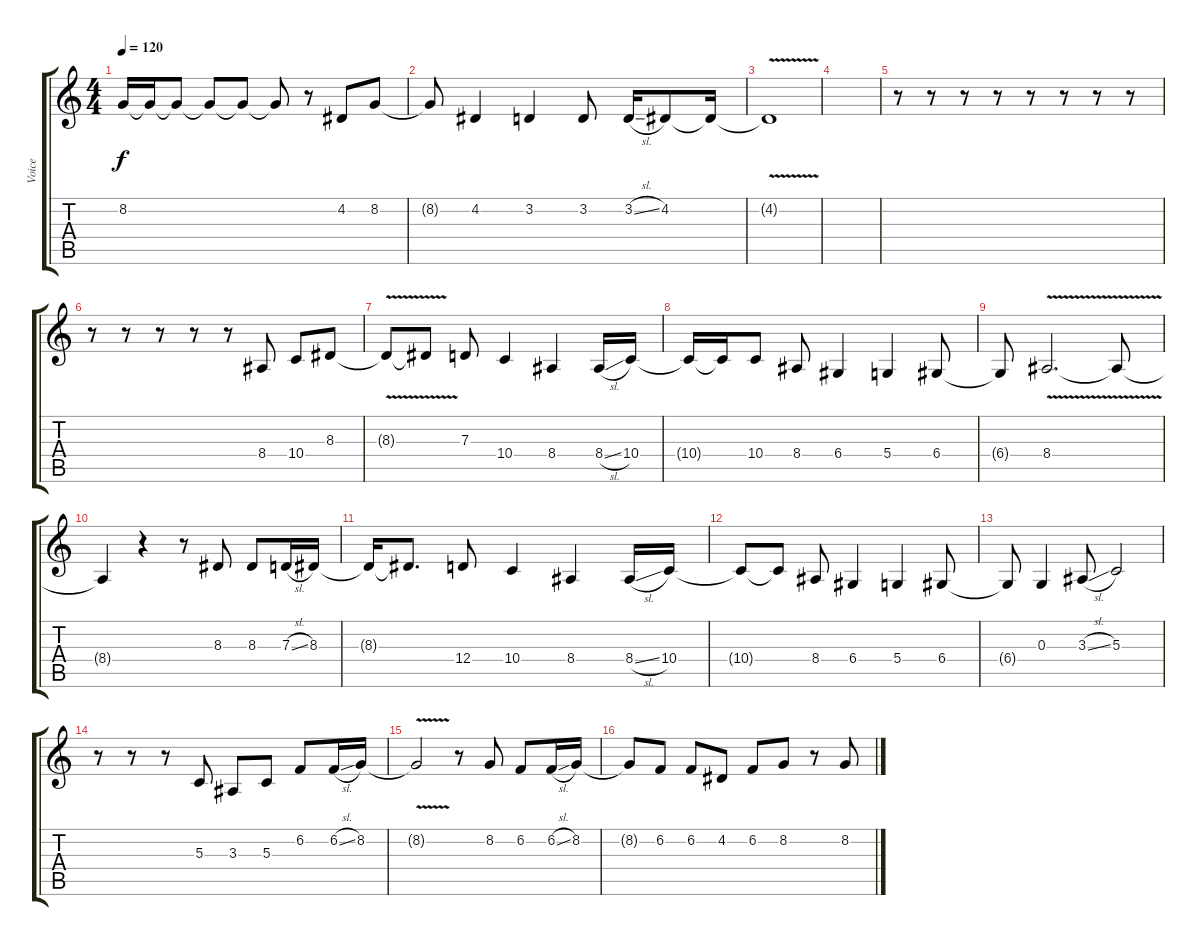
\track ("Voice" "Voice") {instrument clavinet}
\staff {score tabs}
\tuning (E4 B3 G3 D3 A2 E2) {hide}
\ts (4 4)
\tempo 120
\clef g2
\ks c
8.2.16{dy f} 8.2{t}.16 8.2{t}.8 8.2{t}.8 8.2{t}.8 8.2{t}.8 r.8 4.2.8 8.2.8 |
8.2{t}.8 4.2.4 3.2.4 3.2.8 3.2{sl}.16 4.2.8 4.2{t}.16 |
4.2{v t}.1 |
|
r.8 r.8 r.8 r.8 r.8 r.8 r.8 r.8 |
r.8 r.8 r.8 r.8 r.8 8.4.8 10.4.8 8.3.8 |
8.3{v t}.8 8.3{t}.8 7.3.8 10.4.4 8.4.4 8.4{sl}.16 10.4.16 |
10.4{t}.16 10.4{t}.16 10.4.8 8.4.8 6.4.4 5.4.4 6.4.8 |
6.4{t}.8 8.4{v}.2{d} 8.4{t}.8 |
8.4{t}.4 r.4 r.8 8.3.8 8.3.8 7.3{sl}.16 8.3.16 |
8.3{t}.16 8.3{t}.8{d} 12.4.8 10.4.4 8.4.4 8.4{sl}.16 10.4.16 |
10.4{t}.8 10.4{t}.8 8.4.8 6.4.4 5.4.4 6.4.8 |
6.4{t}.8 0.3.4 3.3{sl}.8 5.3.2 |
r.8 r.8 r.8 5.3.8 3.3.8 5.3.8 6.2.8 6.2{sl}.16 8.2.16 |
8.2{v t}.2 r.8 8.2.8 6.2.8 6.2{sl}.16 8.2.16 |
8.2{t}.8 6.2.8 6.2.8 4.2.8 6.2.8 8.2.8 r.8 8.2.8
